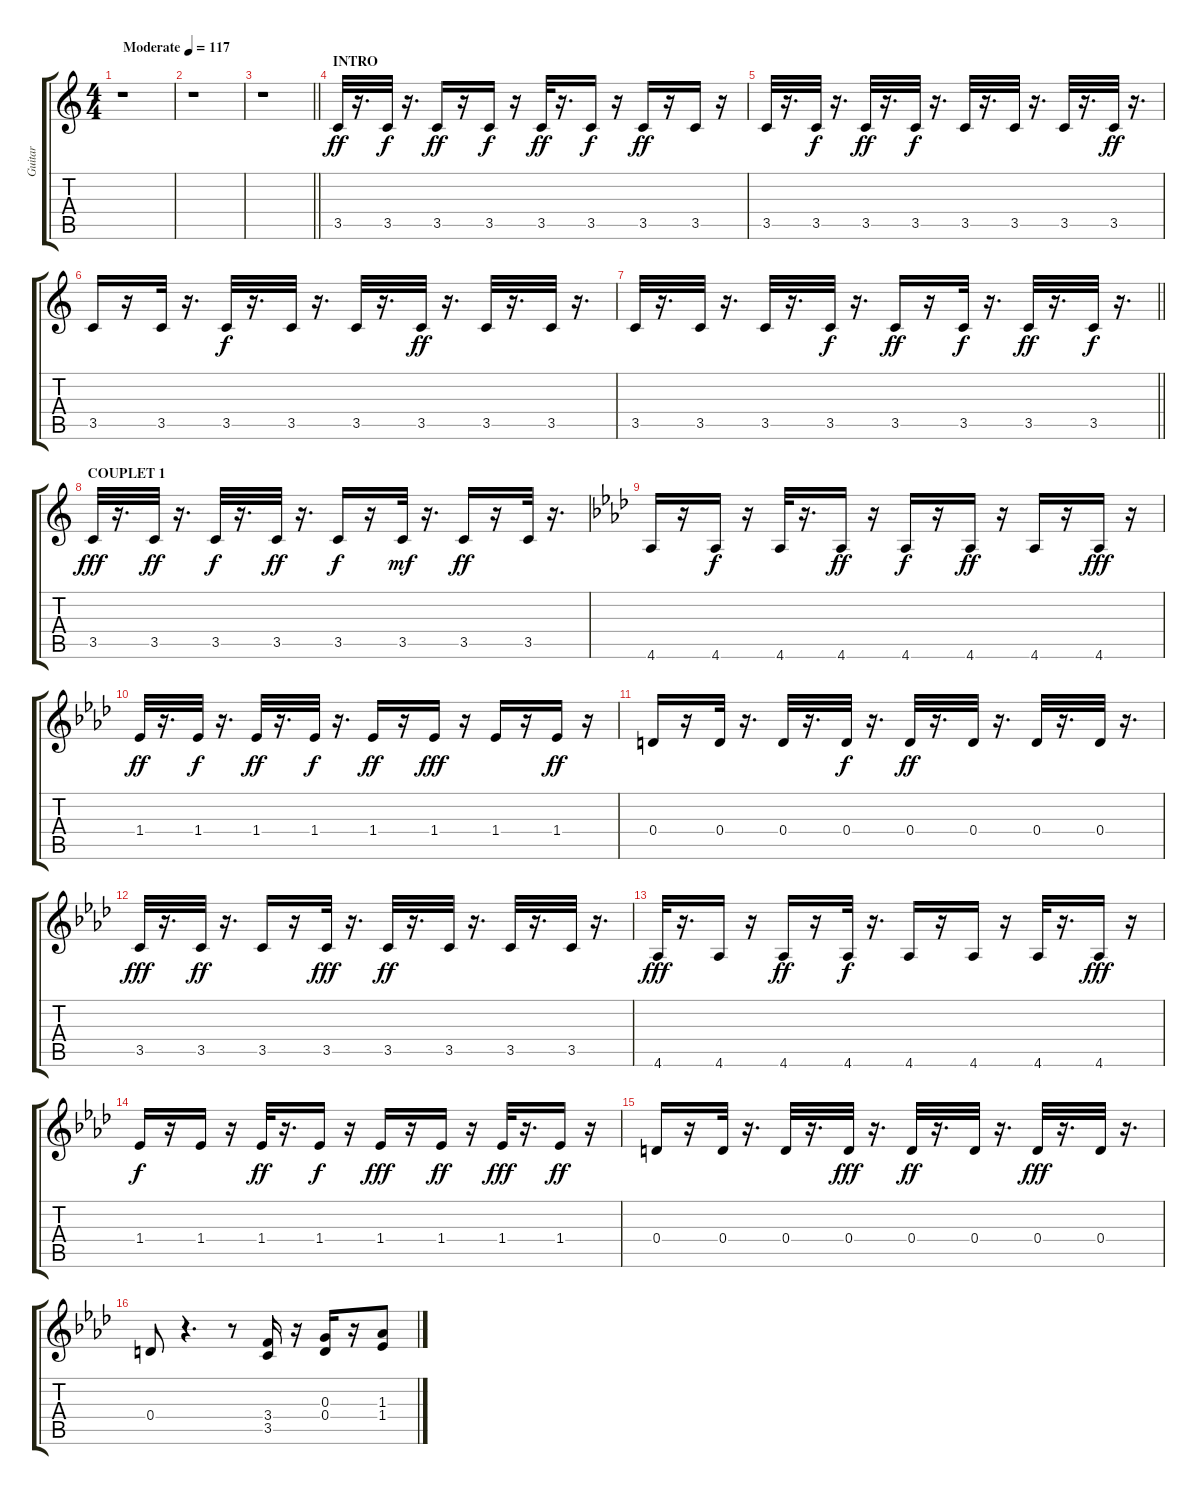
\track ("Guitar" "Guitar") {instrument electricguitarmuted}
\staff {score tabs}
\tuning (E4 B3 G3 D3 A2 E2) {hide}
\ts (4 4)
\tempo (117 "Moderate")
\clef g2
\ks c
r.1{dy ff instrument electricguitarmuted} |
r.1 |
\barLineRight lightlight
r.1 |
\section ("" "INTRO")
3.5.32 r.16{d} 3.5.32{dy f} r.16{d} 3.5.16{dy ff} r.16 3.5.16{dy f} r.16 3.5.32{dy ff} r.16{d} 3.5.16{dy f} r.16 3.5.16{dy ff} r.16 3.5.16 r.16 |
3.5.32 r.16{d} 3.5.32{dy f} r.16{d} 3.5.32{dy ff} r.16{d} 3.5.32{dy f} r.16{d} 3.5.32 r.16{d} 3.5.32 r.16{d} 3.5.32 r.16{d} 3.5.32{dy ff} r.16{d} |
3.5.16 r.16 3.5.32 r.16{d} 3.5.32{dy f} r.16{d} 3.5.32 r.16{d} 3.5.32 r.16{d} 3.5.32{dy ff} r.16{d} 3.5.32 r.16{d} 3.5.32 r.16{d} |
\barLineRight lightlight
3.5.32 r.16{d} 3.5.32 r.16{d} 3.5.32 r.16{d} 3.5.32{dy f} r.16{d} 3.5.16{dy ff} r.16 3.5.32{dy f} r.16{d} 3.5.32{dy ff} r.16{d} 3.5.32{dy f} r.16{d} |
\section ("" "COUPLET 1")
3.5.32{dy fff} r.16{d} 3.5.32{dy ff} r.16{d} 3.5.32{dy f} r.16{d} 3.5.32{dy ff} r.16{d} 3.5.16{dy f} r.16 3.5.32{dy mf} r.16{d} 3.5.16{dy ff} r.16 3.5.32 r.16{d} |
\ks ab
4.6.16 r.16 4.6.16{dy f} r.16 4.6.32 r.16{d} 4.6.16{dy ff} r.16 4.6.16{dy f} r.16 4.6.16{dy ff} r.16 4.6.16 r.16 4.6.16{dy fff} r.16 |
1.4.32{dy ff} r.16{d} 1.4.32{dy f} r.16{d} 1.4.32{dy ff} r.16{d} 1.4.32{dy f} r.16{d} 1.4.16{dy ff} r.16 1.4.16{dy fff} r.16 1.4.16 r.16 1.4.16{dy ff} r.16 |
0.4.16 r.16 0.4.32 r.16{d} 0.4.32 r.16{d} 0.4.32{dy f} r.16{d} 0.4.32{dy ff} r.16{d} 0.4.32 r.16{d} 0.4.32 r.16{d} 0.4.32 r.16{d} |
3.5.32{dy fff} r.16{d} 3.5.32{dy ff} r.16{d} 3.5.16 r.16 3.5.32{dy fff} r.16{d} 3.5.32{dy ff} r.16{d} 3.5.32 r.16{d} 3.5.32 r.16{d} 3.5.32 r.16{d} |
4.6.32{dy fff} r.16{d} 4.6.16 r.16 4.6.16{dy ff} r.16 4.6.32{dy f} r.16{d} 4.6.16 r.16 4.6.16 r.16 4.6.32 r.16{d} 4.6.16{dy fff} r.16 |
1.4.16{dy f} r.16 1.4.16 r.16 1.4.32{dy ff} r.16{d} 1.4.16{dy f} r.16 1.4.16{dy fff} r.16 1.4.16{dy ff} r.16 1.4.32{dy fff} r.16{d} 1.4.16{dy ff} r.16 |
0.4.16 r.16 0.4.32 r.16{d} 0.4.32 r.16{d} 0.4.32{dy fff} r.16{d} 0.4.32{dy ff} r.16{d} 0.4.32 r.16{d} 0.4.32{dy fff} r.16{d} 0.4.32 r.16{d} |
0.4.8 r.4{d} r.8 (3.4 3.5).16 r.16 (0.3 0.4).16 r.16 (1.3 1.4).8
